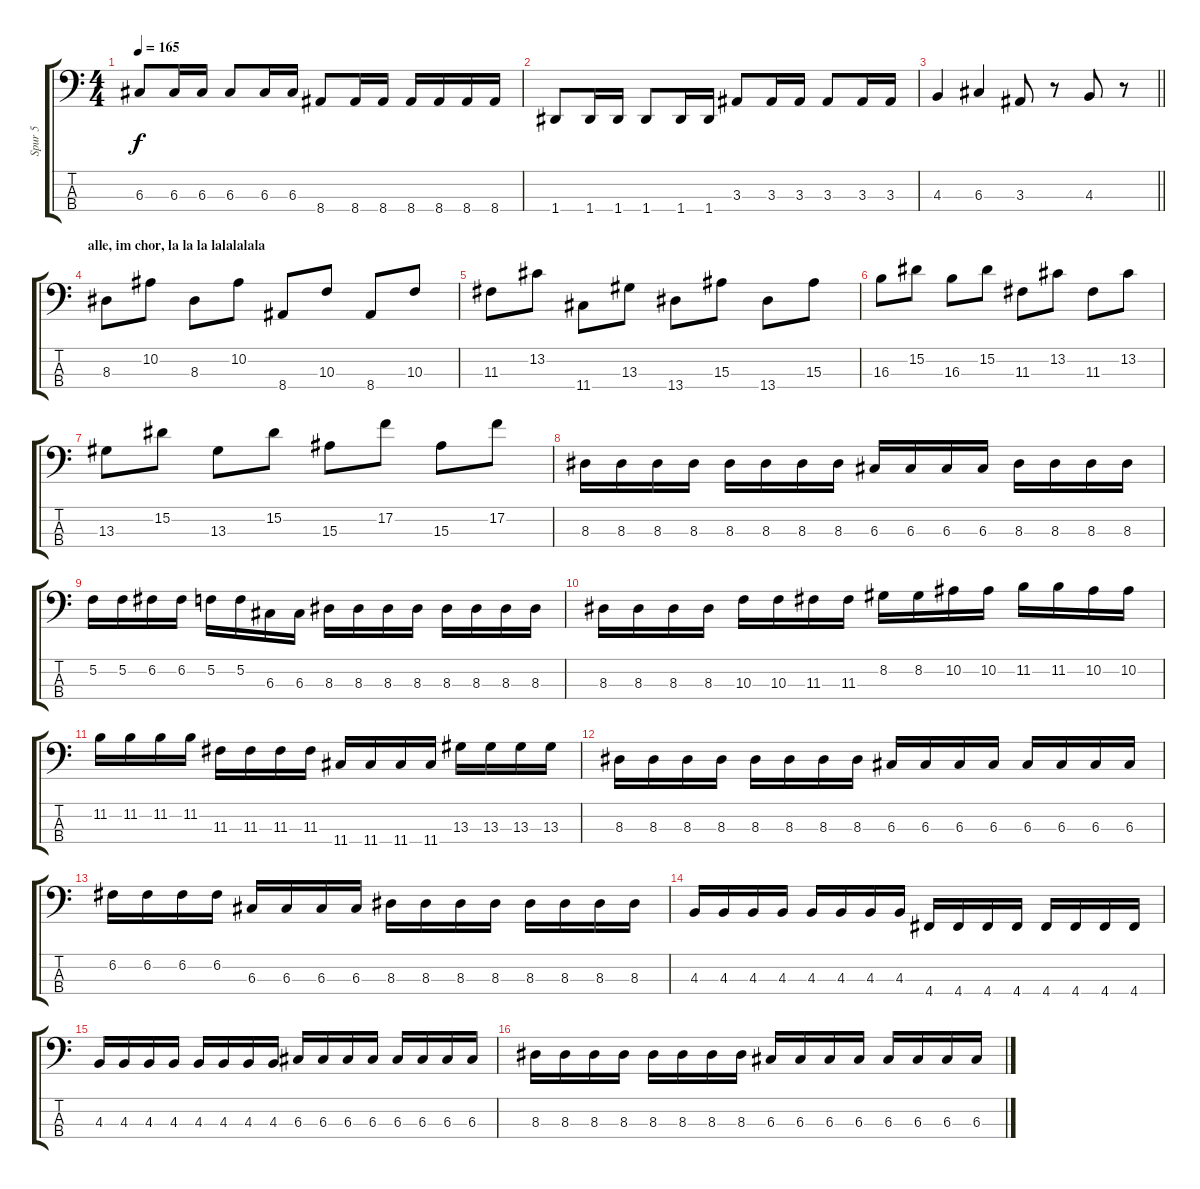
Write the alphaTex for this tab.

\track ("Spur 5" "Spur 5") {instrument electricbasspick}
\staff {score tabs}
\tuning (F2 C2 G1 D1) {hide}
\ts (4 4)
\tempo 165
\clef f4
\ks c
6.3.8{dy f} 6.3.16 6.3.16 6.3.8 6.3.16 6.3.16 8.4.8 8.4.16 8.4.16 8.4.16 8.4.16 8.4.16 8.4.16 |
1.4.8 1.4.16 1.4.16 1.4.8 1.4.16 1.4.16 3.3.8 3.3.16 3.3.16 3.3.8 3.3.16 3.3.16 |
\barLineRight lightlight
4.3.4 6.3.4 3.3.8 r.8 4.3.8 r.8 |
\section ("" "alle, im chor, la la la lalalalala")
8.3.8 10.2.8 8.3.8 10.2.8 8.4.8 10.3.8 8.4.8 10.3.8 |
11.3.8 13.2.8 11.4.8 13.3.8 13.4.8 15.3.8 13.4.8 15.3.8 |
16.3.8 15.2.8 16.3.8 15.2.8 11.3.8 13.2.8 11.3.8 13.2.8 |
13.3.8 15.2.8 13.3.8 15.2.8 15.3.8 17.2.8 15.3.8 17.2.8 |
8.3.16 8.3.16 8.3.16 8.3.16 8.3.16 8.3.16 8.3.16 8.3.16 6.3.16 6.3.16 6.3.16 6.3.16 8.3.16 8.3.16 8.3.16 8.3.16 |
5.2.16 5.2.16 6.2.16 6.2.16 5.2.16 5.2.16 6.3.16 6.3.16 8.3.16 8.3.16 8.3.16 8.3.16 8.3.16 8.3.16 8.3.16 8.3.16 |
8.3.16 8.3.16 8.3.16 8.3.16 10.3.16 10.3.16 11.3.16 11.3.16 8.2.16 8.2.16 10.2.16 10.2.16 11.2.16 11.2.16 10.2.16 10.2.16 |
11.2.16 11.2.16 11.2.16 11.2.16 11.3.16 11.3.16 11.3.16 11.3.16 11.4.16 11.4.16 11.4.16 11.4.16 13.3.16 13.3.16 13.3.16 13.3.16 |
8.3.16 8.3.16 8.3.16 8.3.16 8.3.16 8.3.16 8.3.16 8.3.16 6.3.16 6.3.16 6.3.16 6.3.16 6.3.16 6.3.16 6.3.16 6.3.16 |
6.2.16 6.2.16 6.2.16 6.2.16 6.3.16 6.3.16 6.3.16 6.3.16 8.3.16 8.3.16 8.3.16 8.3.16 8.3.16 8.3.16 8.3.16 8.3.16 |
4.3.16 4.3.16 4.3.16 4.3.16 4.3.16 4.3.16 4.3.16 4.3.16 4.4.16 4.4.16 4.4.16 4.4.16 4.4.16 4.4.16 4.4.16 4.4.16 |
4.3.16 4.3.16 4.3.16 4.3.16 4.3.16 4.3.16 4.3.16 4.3.16 6.3.16 6.3.16 6.3.16 6.3.16 6.3.16 6.3.16 6.3.16 6.3.16 |
8.3.16 8.3.16 8.3.16 8.3.16 8.3.16 8.3.16 8.3.16 8.3.16 6.3.16 6.3.16 6.3.16 6.3.16 6.3.16 6.3.16 6.3.16 6.3.16
